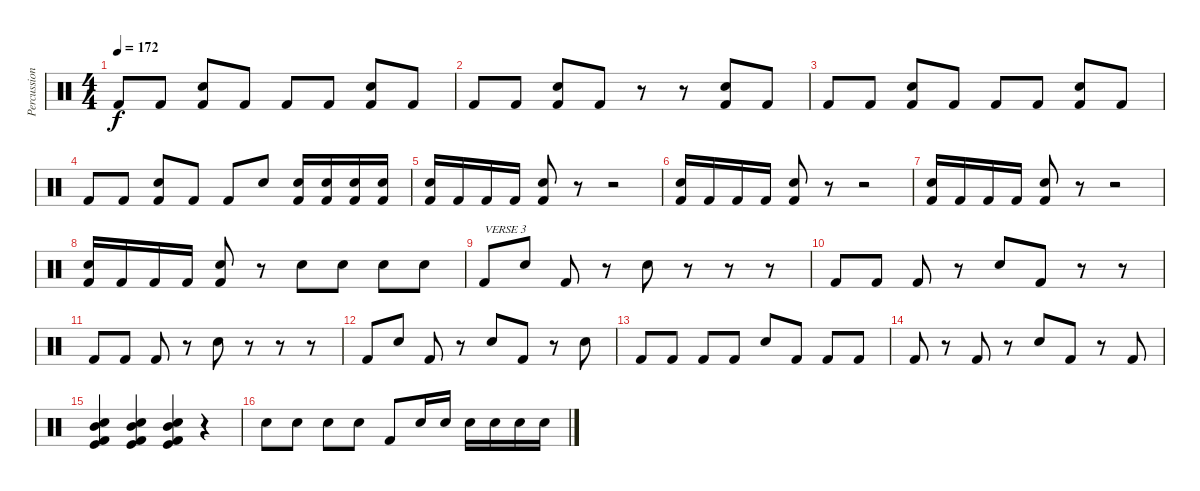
\track ("Percussions" "Percussion") {instrument percussion}
\staff {score}
\articulation defaults
\ts (4 4)
\tempo 172
\clef neutral
\ks c "Kick (hit) 2".8{dy f} "Kick (hit) 2".8
("Snare (hit) 2" "Kick (hit) 2").8 "Kick (hit) 2".8 "Kick (hit) 2".8 "Kick (hit) 2".8 ("Snare (hit) 2" "Kick (hit) 2").8 "Kick (hit) 2".8 |
"Kick (hit) 2".8 "Kick (hit) 2".8 ("Snare (hit) 2" "Kick (hit) 2").8 "Kick (hit) 2".8 r.8 r.8 ("Snare (hit) 2" "Kick (hit) 2").8 "Kick (hit) 2".8 |
"Kick (hit) 2".8 "Kick (hit) 2".8 ("Snare (hit) 2" "Kick (hit) 2").8 "Kick (hit) 2".8 "Kick (hit) 2".8 "Kick (hit) 2".8 ("Snare (hit) 2" "Kick (hit) 2").8 "Kick (hit) 2".8 |
"Kick (hit) 2".8 "Kick (hit) 2".8 ("Snare (hit) 2" "Kick (hit) 2").8 "Kick (hit) 2".8 "Kick (hit) 2".8 "Snare (hit) 2".8 ("Snare (hit) 2" "Kick (hit) 2").16 ("Snare (hit) 2" "Kick (hit) 2").16 ("Snare (hit) 2" "Kick (hit) 2").16 ("Snare (hit) 2" "Kick (hit) 2").16 |
("Snare (hit) 2" "Kick (hit) 2").16 "Kick (hit) 2".16 "Kick (hit) 2".16 "Kick (hit) 2".16 ("Snare (hit) 2" "Kick (hit) 2").8 r.8 r.2 |
("Snare (hit) 2" "Kick (hit) 2").16 "Kick (hit) 2".16 "Kick (hit) 2".16 "Kick (hit) 2".16 ("Snare (hit) 2" "Kick (hit) 2").8 r.8 r.2 |
("Snare (hit) 2" "Kick (hit) 2").16 "Kick (hit) 2".16 "Kick (hit) 2".16 "Kick (hit) 2".16 ("Snare (hit) 2" "Kick (hit) 2").8 r.8 r.2 |
("Snare (hit) 2" "Kick (hit) 2").16 "Kick (hit) 2".16 "Kick (hit) 2".16 "Kick (hit) 2".16 ("Snare (hit) 2" "Kick (hit) 2").8 r.8 "Snare (hit) 2".8 "Snare (hit) 2".8 "Snare (hit) 2".8 "Snare (hit) 2".8 |
"Kick (hit) 2".8{txt "VERSE 3"} "Snare (hit) 2".8 "Kick (hit) 2".8 r.8 "Snare (hit) 2".8 r.8 r.8 r.8 |
"Kick (hit) 2".8 "Kick (hit) 2".8 "Kick (hit) 2".8 r.8 "Snare (hit) 2".8 "Kick (hit) 2".8 r.8 r.8 |
"Kick (hit) 2".8 "Kick (hit) 2".8 "Kick (hit) 2".8 r.8 "Snare (hit) 2".8 r.8 r.8 r.8 |
"Kick (hit) 2".8 "Snare (hit) 2".8 "Kick (hit) 2".8 r.8 "Snare (hit) 2".8 "Kick (hit) 2".8 r.8 "Snare (hit) 2".8 |
"Kick (hit) 2".8 "Kick (hit) 2".8 "Kick (hit) 2".8 "Kick (hit) 2".8 "Snare (hit) 2".8 "Kick (hit) 2".8 "Kick (hit) 2".8 "Kick (hit) 2".8 |
"Kick (hit) 2".8 r.8 "Kick (hit) 2".8 r.8 "Snare (hit) 2".8 "Kick (hit) 2".8 r.8 "Kick (hit) 2".8 |
("Snare (hit) 2" "Mid Tom (hit)" "Kick (hit)" "Kick (hit) 2").4 ("Snare (hit) 2" "Mid Tom (hit)" "Kick (hit)" "Kick (hit) 2").4 ("Snare (hit) 2" "Mid Tom (hit)" "Kick (hit)" "Kick (hit) 2").4 r.4 |
"Snare (hit) 2".8 "Snare (hit) 2".8 "Snare (hit) 2".8 "Snare (hit) 2".8 "Kick (hit) 2".8 "Snare (hit) 2".16 "Snare (hit) 2".16 "Snare (hit) 2".16 "Snare (hit) 2".16 "Snare (hit) 2".16 "Snare (hit) 2".16
